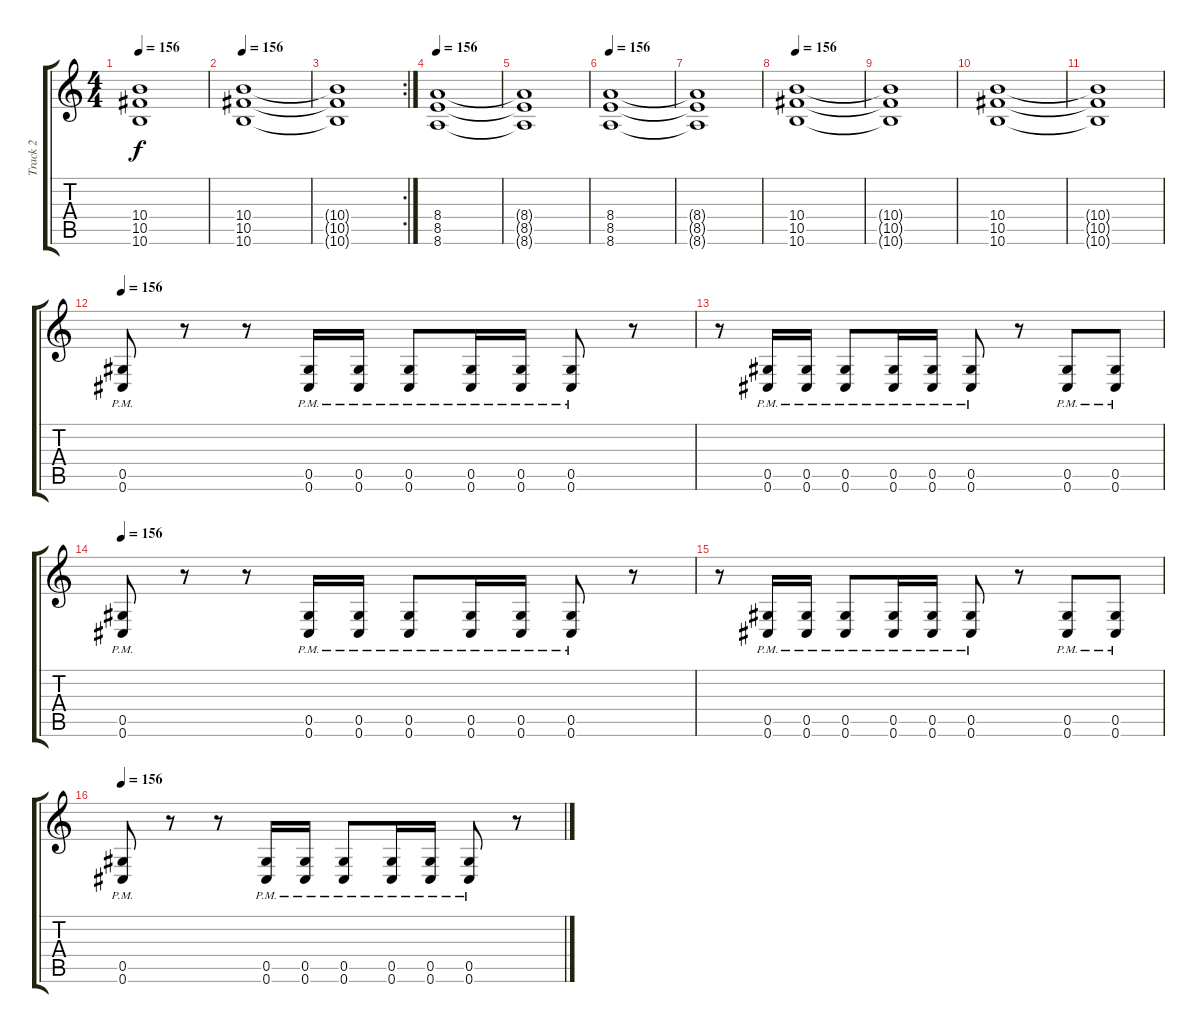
\track ("Track 2" "Track 2") {instrument distortionguitar}
\staff {score tabs}
\tuning (Eb4 Bb3 Gb3 Db3 Ab2 Db2) {hide}
\ts (4 4)
\tempo 156
\clef g2
\ks c
(10.4{t} 10.5{t} 10.6{t}).1{dy f} |
\tempo 156
(10.4 10.5 10.6).1 |
\rc 2
(10.4{t} 10.5{t} 10.6{t}).1 |
\tempo 156
(8.4 8.5 8.6).1 |
(8.4{t} 8.5{t} 8.6{t}).1 |
\tempo 156
(8.4 8.5 8.6).1 |
(8.4{t} 8.5{t} 8.6{t}).1 |
\tempo 156
(10.4 10.5 10.6).1 |
(10.4{t} 10.5{t} 10.6{t}).1 |
(10.4 10.5 10.6).1 |
(10.4{t} 10.5{t} 10.6{t}).1 |
\tempo 156
(0.5{pm} 0.6{pm}).8 r.8 r.8 (0.5{pm} 0.6{pm}).16 (0.5{pm} 0.6{pm}).16 (0.5{pm} 0.6{pm}).8 (0.5{pm} 0.6{pm}).16 (0.5{pm} 0.6{pm}).16 (0.5{pm} 0.6{pm}).8 r.8 |
r.8 (0.5{pm} 0.6{pm}).16 (0.5{pm} 0.6{pm}).16 (0.5{pm} 0.6{pm}).8 (0.5{pm} 0.6{pm}).16 (0.5{pm} 0.6{pm}).16 (0.5{pm} 0.6{pm}).8 r.8 (0.5{pm} 0.6{pm}).8 (0.5{pm} 0.6{pm}).8 |
\tempo 156
(0.5{pm} 0.6{pm}).8 r.8 r.8 (0.5{pm} 0.6{pm}).16 (0.5{pm} 0.6{pm}).16 (0.5{pm} 0.6{pm}).8 (0.5{pm} 0.6{pm}).16 (0.5{pm} 0.6{pm}).16 (0.5{pm} 0.6{pm}).8 r.8 |
r.8 (0.5{pm} 0.6{pm}).16 (0.5{pm} 0.6{pm}).16 (0.5{pm} 0.6{pm}).8 (0.5{pm} 0.6{pm}).16 (0.5{pm} 0.6{pm}).16 (0.5{pm} 0.6{pm}).8 r.8 (0.5{pm} 0.6{pm}).8 (0.5{pm} 0.6{pm}).8 |
\tempo 156
(0.5{pm} 0.6{pm}).8 r.8 r.8 (0.5{pm} 0.6{pm}).16 (0.5{pm} 0.6{pm}).16 (0.5{pm} 0.6{pm}).8 (0.5{pm} 0.6{pm}).16 (0.5{pm} 0.6{pm}).16 (0.5{pm} 0.6{pm}).8 r.8
